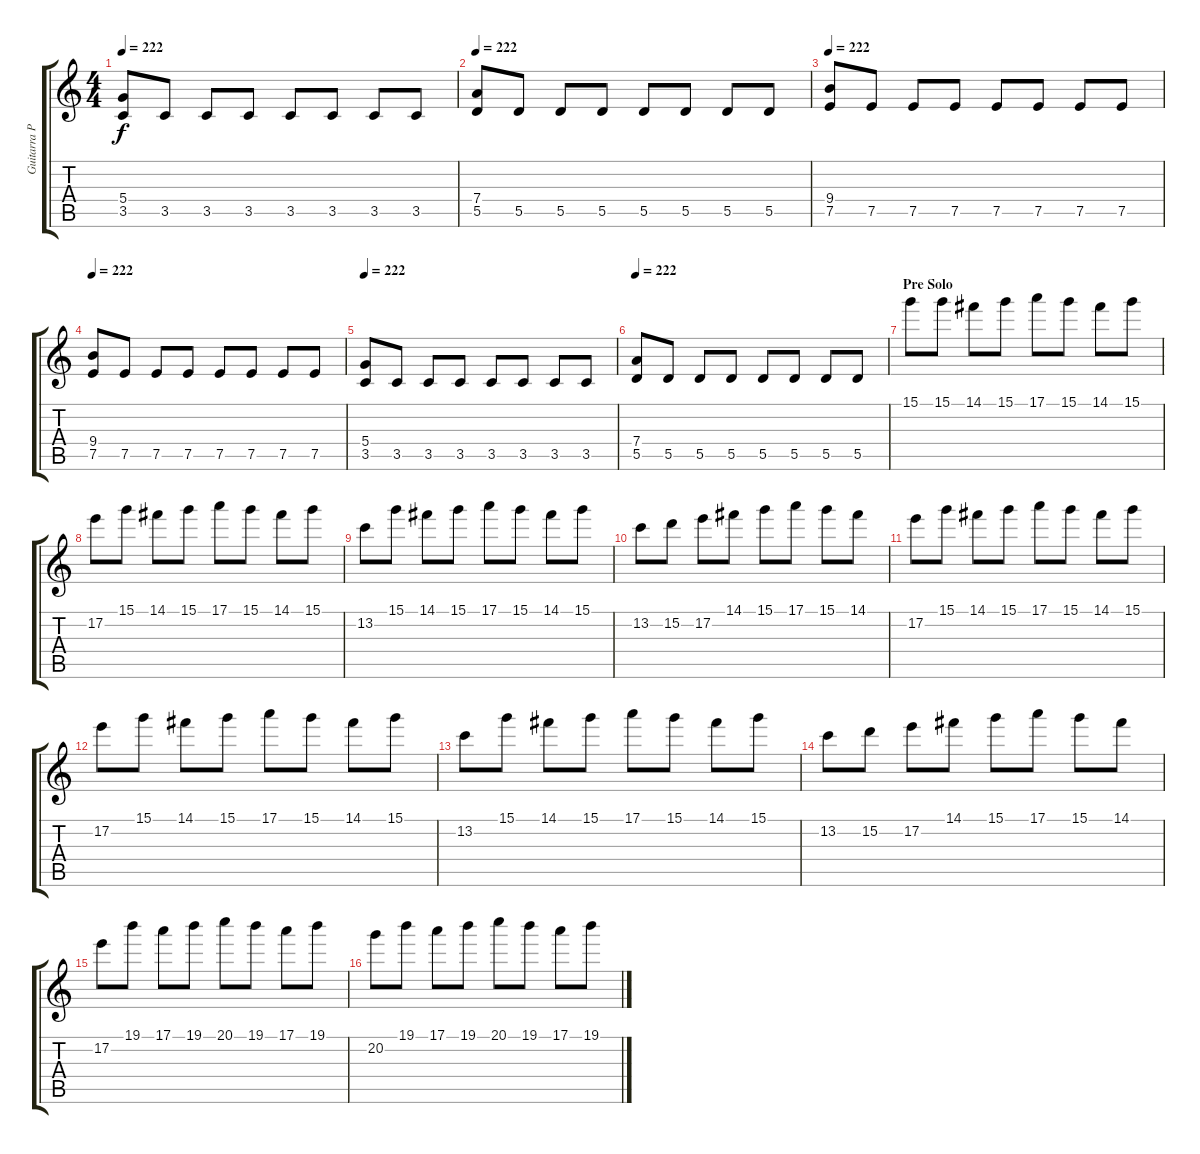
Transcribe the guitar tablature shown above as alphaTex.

\track ("Guitarra Principal" "Guitarra P") {instrument overdrivenguitar}
\staff {score tabs}
\tuning (E4 B3 G3 D3 A2 E2) {hide}
\ts (4 4)
\tempo 222
\clef g2
\ks c
(5.4 3.5).8{dy f} 3.5.8 3.5.8 3.5.8 3.5.8 3.5.8 3.5.8 3.5.8 |
\tempo 222
(7.4 5.5).8 5.5.8 5.5.8 5.5.8 5.5.8 5.5.8 5.5.8 5.5.8 |
\tempo 222
(9.4 7.5).8 7.5.8 7.5.8 7.5.8 7.5.8 7.5.8 7.5.8 7.5.8 |
\tempo 222
(9.4 7.5).8 7.5.8 7.5.8 7.5.8 7.5.8 7.5.8 7.5.8 7.5.8 |
\tempo 222
(5.4 3.5).8 3.5.8 3.5.8 3.5.8 3.5.8 3.5.8 3.5.8 3.5.8 |
\tempo 222
(7.4 5.5).8 5.5.8 5.5.8 5.5.8 5.5.8 5.5.8 5.5.8 5.5.8 |
\section ("" "Pre Solo")
15.1.8 15.1.8 14.1.8 15.1.8 17.1.8 15.1.8 14.1.8 15.1.8 |
17.2.8 15.1.8 14.1.8 15.1.8 17.1.8 15.1.8 14.1.8 15.1.8 |
13.2.8 15.1.8 14.1.8 15.1.8 17.1.8 15.1.8 14.1.8 15.1.8 |
13.2.8 15.2.8 17.2.8 14.1.8 15.1.8 17.1.8 15.1.8 14.1.8 |
17.2.8 15.1.8 14.1.8 15.1.8 17.1.8 15.1.8 14.1.8 15.1.8 |
17.2.8 15.1.8 14.1.8 15.1.8 17.1.8 15.1.8 14.1.8 15.1.8 |
13.2.8 15.1.8 14.1.8 15.1.8 17.1.8 15.1.8 14.1.8 15.1.8 |
13.2.8 15.2.8 17.2.8 14.1.8 15.1.8 17.1.8 15.1.8 14.1.8 |
17.2.8 19.1.8 17.1.8 19.1.8 20.1.8 19.1.8 17.1.8 19.1.8 |
20.2.8 19.1.8 17.1.8 19.1.8 20.1.8 19.1.8 17.1.8 19.1.8
